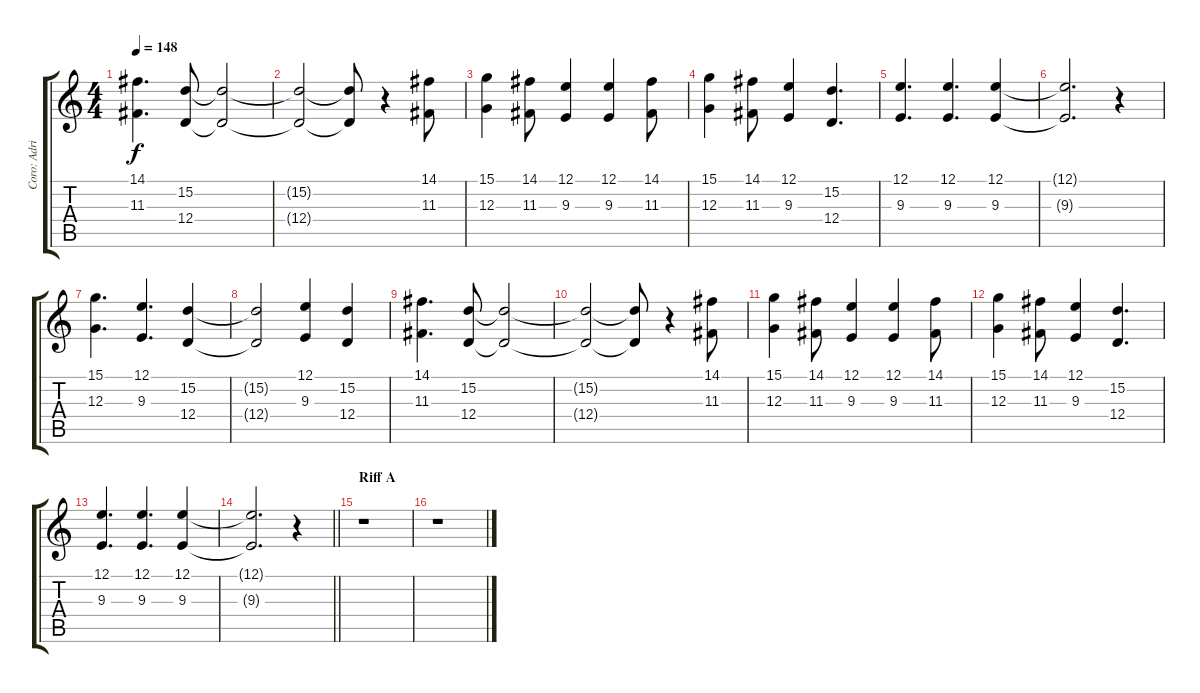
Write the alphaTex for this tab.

\track ("Coro: Adrian" "Coro: Adri") {instrument choiraahs}
\staff {score tabs}
\tuning (E4 B3 G3 D3 A2 E2) {hide}
\ts (4 4)
\tempo 148
\clef g2
\ks c
(14.1 11.3).4{d dy f} (15.2 12.4).8 (15.2{t} 12.4{t}).2 |
(15.2{t} 12.4{t}).2 (15.2{t} 12.4{t}).8 r.4 (14.1 11.3).8 |
(15.1 12.3).4 (14.1 11.3).8 (12.1 9.3).4 (12.1 9.3).4 (14.1 11.3).8 |
(15.1 12.3).4 (14.1 11.3).8 (12.1 9.3).4 (15.2 12.4).4{d} |
(12.1 9.3).4{d} (12.1 9.3).4{d} (12.1 9.3).4 |
(12.1{t} 9.3{t}).2{d} r.4 |
(15.1 12.3).4{d} (12.1 9.3).4{d} (15.2 12.4).4 |
(15.2{t} 12.4{t}).2 (12.1 9.3).4 (15.2 12.4).4 |
(14.1 11.3).4{d} (15.2 12.4).8 (15.2{t} 12.4{t}).2 |
(15.2{t} 12.4{t}).2 (15.2{t} 12.4{t}).8 r.4 (14.1 11.3).8 |
(15.1 12.3).4 (14.1 11.3).8 (12.1 9.3).4 (12.1 9.3).4 (14.1 11.3).8 |
(15.1 12.3).4 (14.1 11.3).8 (12.1 9.3).4 (15.2 12.4).4{d} |
(12.1 9.3).4{d} (12.1 9.3).4{d} (12.1 9.3).4 |
\barLineRight lightlight
(12.1{t} 9.3{t}).2{d} r.4 |
\section ("" "Riff A")
r.1 |
r.1
